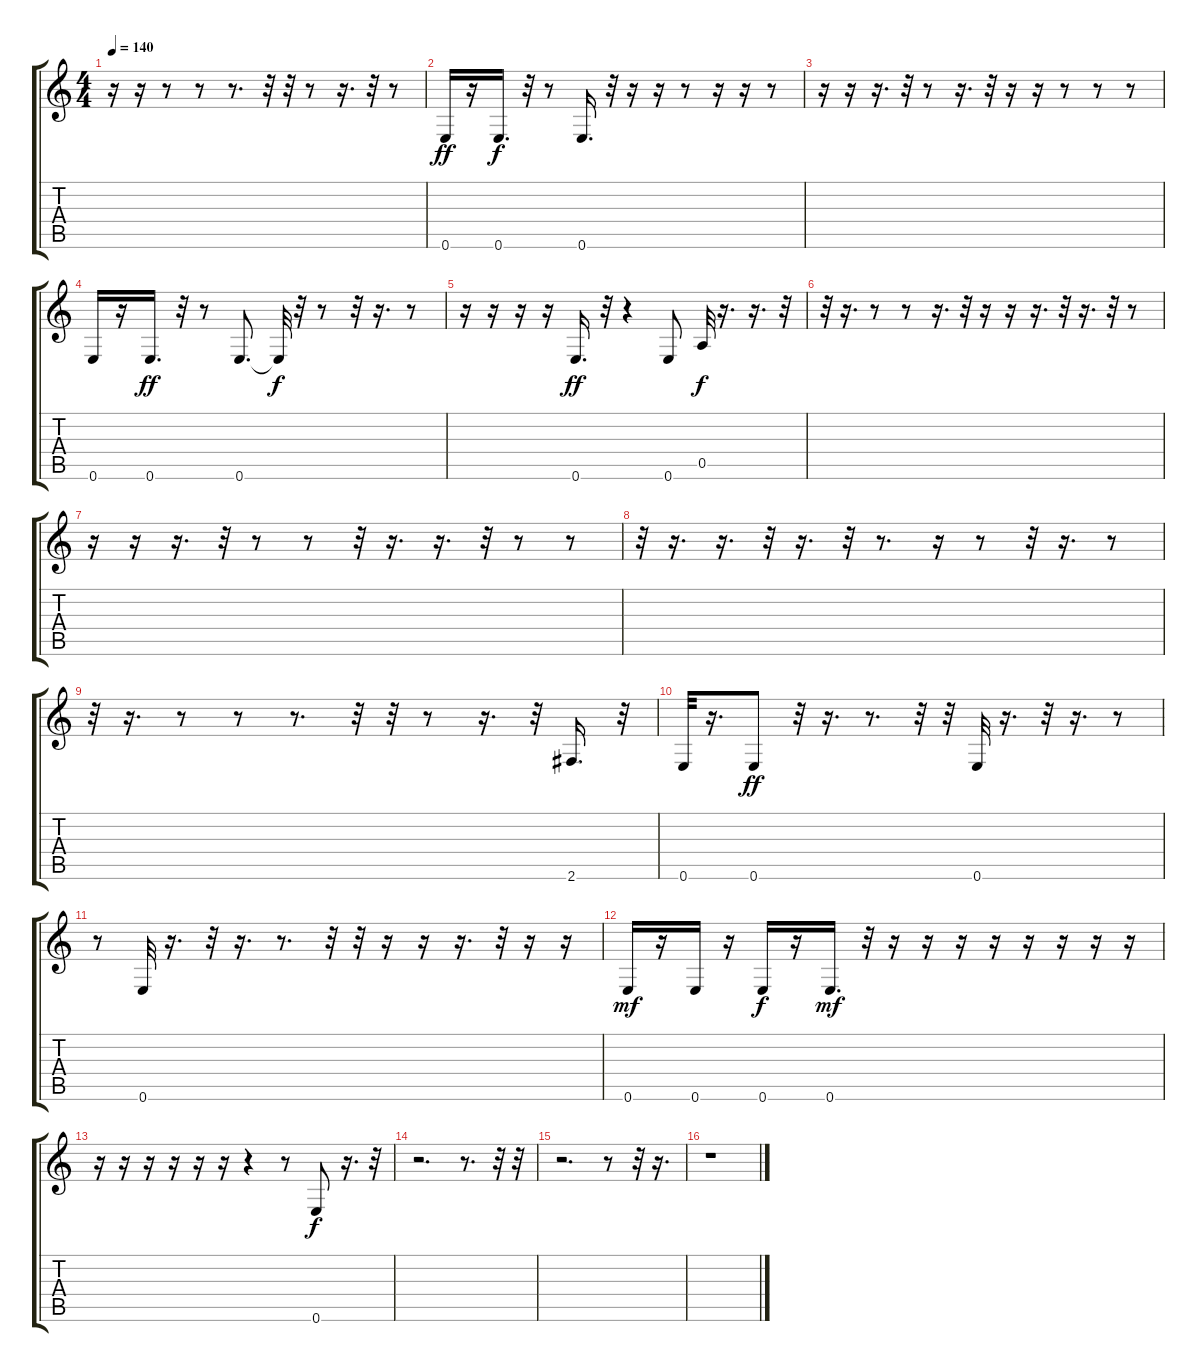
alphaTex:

\track "" {instrument electricbassfinger}
\staff {score tabs}
\tuning (E4 B3 G3 D3 A2 E2) {hide}
\ts (4 4)
\tempo 140
\clef g2
\ks c
r.16{dy f} r.16 r.8 r.8 r.8{d} r.32 r.32 r.8 r.16{d} r.32 r.8 |
0.6.16{dy ff} r.16 0.6.16{d dy f} r.32 r.8 0.6.16{d} r.32 r.16 r.16 r.8 r.16 r.16 r.8 |
r.16 r.16 r.16{d} r.32 r.8 r.16{d} r.32 r.16 r.16 r.8 r.8 r.8 |
0.6.16 r.16 0.6.16{d dy ff} r.32 r.8 0.6.8{d} 0.6{t}.32{dy f} r.32 r.8 r.32 r.16{d} r.8 |
r.16 r.16 r.16 r.16 0.6.16{d dy ff} r.32 r.4 0.6.8 0.5.32{dy f} r.16{d} r.16{d} r.32 |
r.32 r.16{d} r.8 r.8 r.16{d} r.32 r.16 r.16 r.16{d} r.32 r.16{d} r.32 r.8 |
r.16 r.16 r.16{d} r.32 r.8 r.8 r.32 r.16{d} r.16{d} r.32 r.8 r.8 |
r.32 r.16{d} r.16{d} r.32 r.16{d} r.32 r.8{d} r.16 r.8 r.32 r.16{d} r.8 |
r.32 r.16{d} r.8 r.8 r.8{d} r.32 r.32 r.8 r.16{d} r.32 2.6.16{d} r.32 |
0.6.32 r.16{d} 0.6.8{dy ff} r.32 r.16{d} r.8{d} r.32 r.32 0.6.32 r.16{d} r.32 r.16{d} r.8 |
r.8 0.6.32 r.16{d} r.32 r.16{d} r.8{d} r.32 r.32 r.16 r.16 r.16{d} r.32 r.16 r.16 |
0.6.16{dy mf} r.16 0.6.16 r.16 0.6.16{dy f} r.16 0.6.16{d dy mf} r.32 r.16 r.16 r.16 r.16 r.16 r.16 r.16 r.16 |
r.16 r.16 r.16 r.16 r.16 r.16 r.4 r.8 0.6.8{dy f} r.16{d} r.32 |
r.2{d} r.8{d} r.32 r.32 |
r.2{d} r.8 r.32 r.16{d} |
r.1
